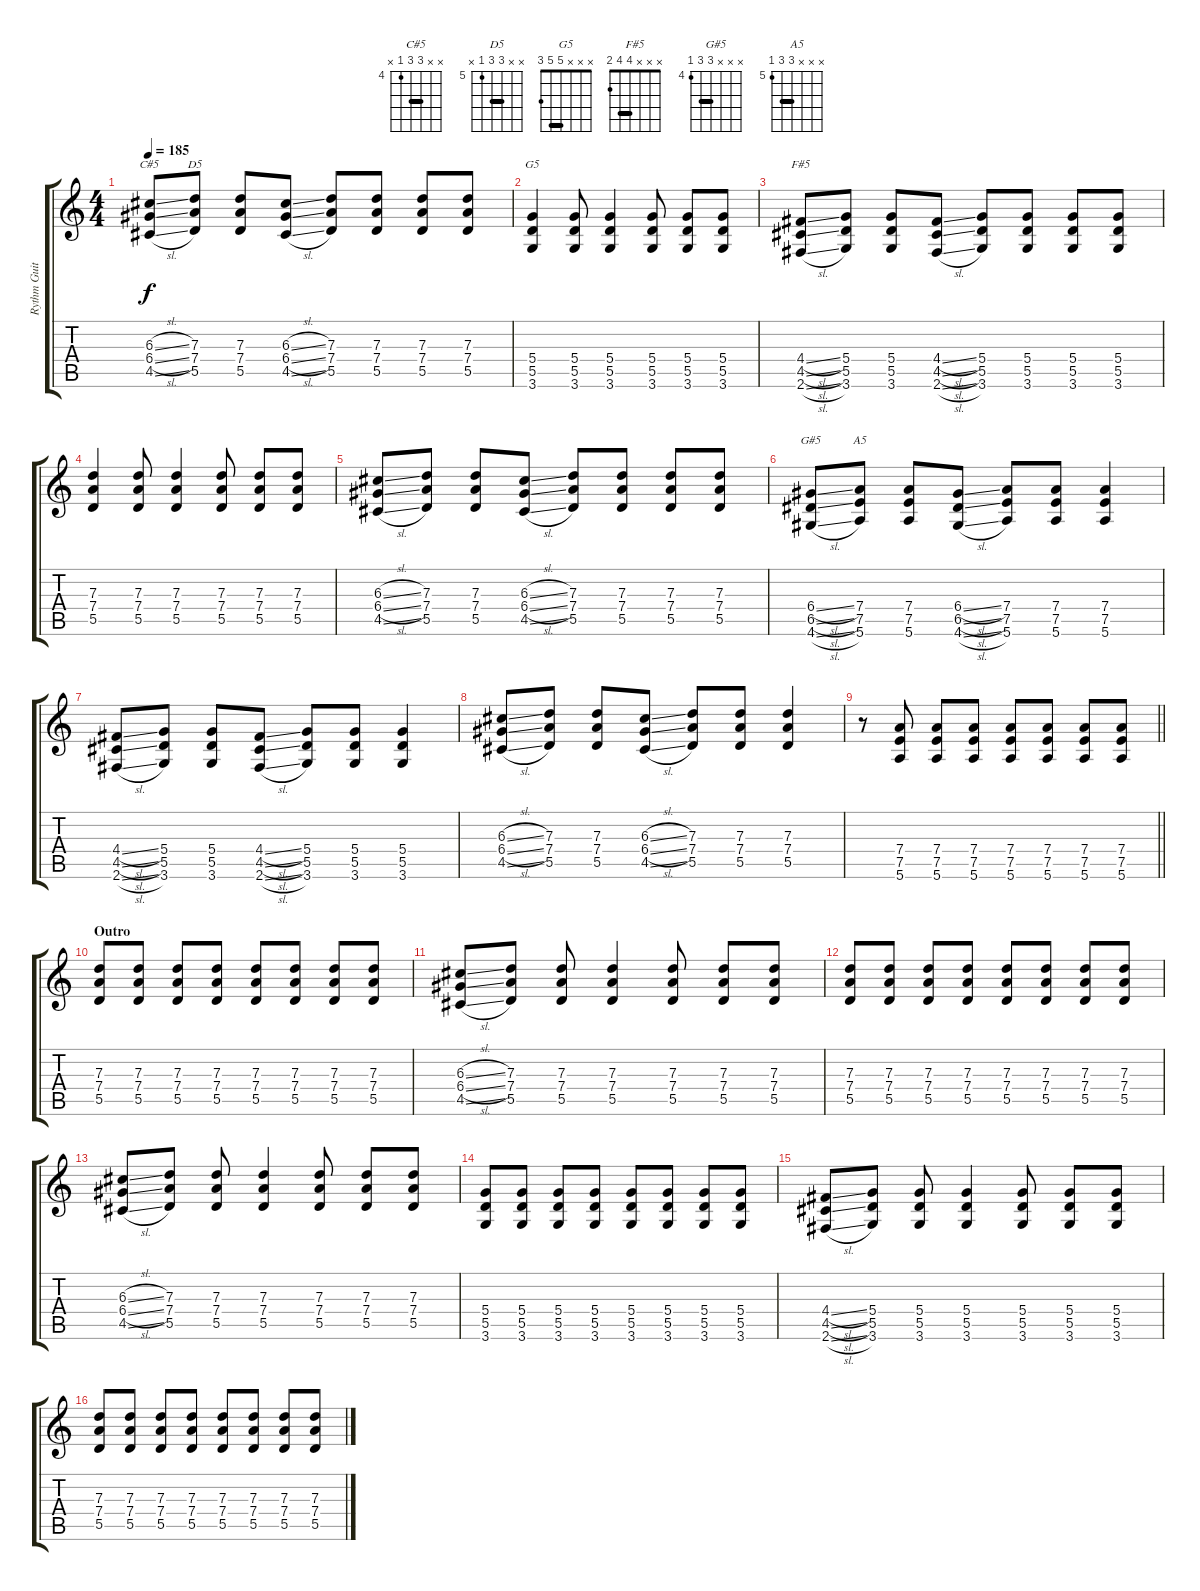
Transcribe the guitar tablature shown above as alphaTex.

\track ("Rythm Guitar" "Rythm Guit") {instrument distortionguitar}
\staff {score tabs}
\tuning (E4 B3 G3 D3 A2 E2) {hide}
\chord ("C#5" x x 6 6 4 x) {firstfret 4 barre 6}
\chord ("D5" x x 7 7 5 x) {firstfret 5 barre 7}
\chord ("G5" x x x 5 5 3) {barre 5}
\chord ("F#5" x x x 4 4 2) {barre 4}
\chord ("G#5" x x x 6 6 4) {firstfret 4 barre 6}
\chord ("A5" x x x 7 7 5) {firstfret 5 barre 7}
\ts (4 4)
\tempo 185
\clef g2
\ks c
(6.3{sl} 6.4{sl} 4.5{sl}).8{ch "C#5" dy f} (7.3 7.4 5.5).8{ch "D5"} (7.3 7.4 5.5).8 (6.3{sl} 6.4{sl} 4.5{sl}).8 (7.3 7.4 5.5).8 (7.3 7.4 5.5).8 (7.3 7.4 5.5).8 (7.3 7.4 5.5).8 |
(5.4 5.5 3.6).4{ch "G5"} (5.4 5.5 3.6).8 (5.4 5.5 3.6).4 (5.4 5.5 3.6).8 (5.4 5.5 3.6).8 (5.4 5.5 3.6).8 |
(4.4{sl} 4.5{sl} 2.6{sl}).8{ch "F#5"} (5.4 5.5 3.6).8 (5.4 5.5 3.6).8 (4.4{sl} 4.5{sl} 2.6{sl}).8 (5.4 5.5 3.6).8 (5.4 5.5 3.6).8 (5.4 5.5 3.6).8 (5.4 5.5 3.6).8 |
(7.3 7.4 5.5).4 (7.3 7.4 5.5).8 (7.3 7.4 5.5).4 (7.3 7.4 5.5).8 (7.3 7.4 5.5).8 (7.3 7.4 5.5).8 |
(6.3{sl} 6.4{sl} 4.5{sl}).8 (7.3 7.4 5.5).8 (7.3 7.4 5.5).8 (6.3{sl} 6.4{sl} 4.5{sl}).8 (7.3 7.4 5.5).8 (7.3 7.4 5.5).8 (7.3 7.4 5.5).8 (7.3 7.4 5.5).8 |
(6.4{sl} 6.5{sl} 4.6{sl}).8{ch "G#5"} (7.4 7.5 5.6).8{ch "A5"} (7.4 7.5 5.6).8 (6.4{sl} 6.5{sl} 4.6{sl}).8 (7.4 7.5 5.6).8 (7.4 7.5 5.6).8 (7.4 7.5 5.6).4 |
(4.4{sl} 4.5{sl} 2.6{sl}).8 (5.4 5.5 3.6).8 (5.4 5.5 3.6).8 (4.4{sl} 4.5{sl} 2.6{sl}).8 (5.4 5.5 3.6).8 (5.4 5.5 3.6).8 (5.4 5.5 3.6).4 |
(6.3{sl} 6.4{sl} 4.5{sl}).8 (7.3 7.4 5.5).8 (7.3 7.4 5.5).8 (6.3{sl} 6.4{sl} 4.5{sl}).8 (7.3 7.4 5.5).8 (7.3 7.4 5.5).8 (7.3 7.4 5.5).4 |
\barLineRight lightlight
r.8 (7.4 7.5 5.6).8 (7.4 7.5 5.6).8 (7.4 7.5 5.6).8 (7.4 7.5 5.6).8 (7.4 7.5 5.6).8 (7.4 7.5 5.6).8 (7.4 7.5 5.6).8 |
\section ("" "Outro")
(7.3 7.4 5.5).8 (7.3 7.4 5.5).8 (7.3 7.4 5.5).8 (7.3 7.4 5.5).8 (7.3 7.4 5.5).8 (7.3 7.4 5.5).8 (7.3 7.4 5.5).8 (7.3 7.4 5.5).8 |
(6.3{sl} 6.4{sl} 4.5{sl}).8 (7.3 7.4 5.5).8 (7.3 7.4 5.5).8 (7.3 7.4 5.5).4 (7.3 7.4 5.5).8 (7.3 7.4 5.5).8 (7.3 7.4 5.5).8 |
(7.3 7.4 5.5).8 (7.3 7.4 5.5).8 (7.3 7.4 5.5).8 (7.3 7.4 5.5).8 (7.3 7.4 5.5).8 (7.3 7.4 5.5).8 (7.3 7.4 5.5).8 (7.3 7.4 5.5).8 |
(6.3{sl} 6.4{sl} 4.5{sl}).8 (7.3 7.4 5.5).8 (7.3 7.4 5.5).8 (7.3 7.4 5.5).4 (7.3 7.4 5.5).8 (7.3 7.4 5.5).8 (7.3 7.4 5.5).8 |
(5.4 5.5 3.6).8 (5.4 5.5 3.6).8 (5.4 5.5 3.6).8 (5.4 5.5 3.6).8 (5.4 5.5 3.6).8 (5.4 5.5 3.6).8 (5.4 5.5 3.6).8 (5.4 5.5 3.6).8 |
(4.4{sl} 4.5{sl} 2.6{sl}).8 (5.4 5.5 3.6).8 (5.4 5.5 3.6).8 (5.4 5.5 3.6).4 (5.4 5.5 3.6).8 (5.4 5.5 3.6).8 (5.4 5.5 3.6).8 |
(7.3 7.4 5.5).8 (7.3 7.4 5.5).8 (7.3 7.4 5.5).8 (7.3 7.4 5.5).8 (7.3 7.4 5.5).8 (7.3 7.4 5.5).8 (7.3 7.4 5.5).8 (7.3 7.4 5.5).8
